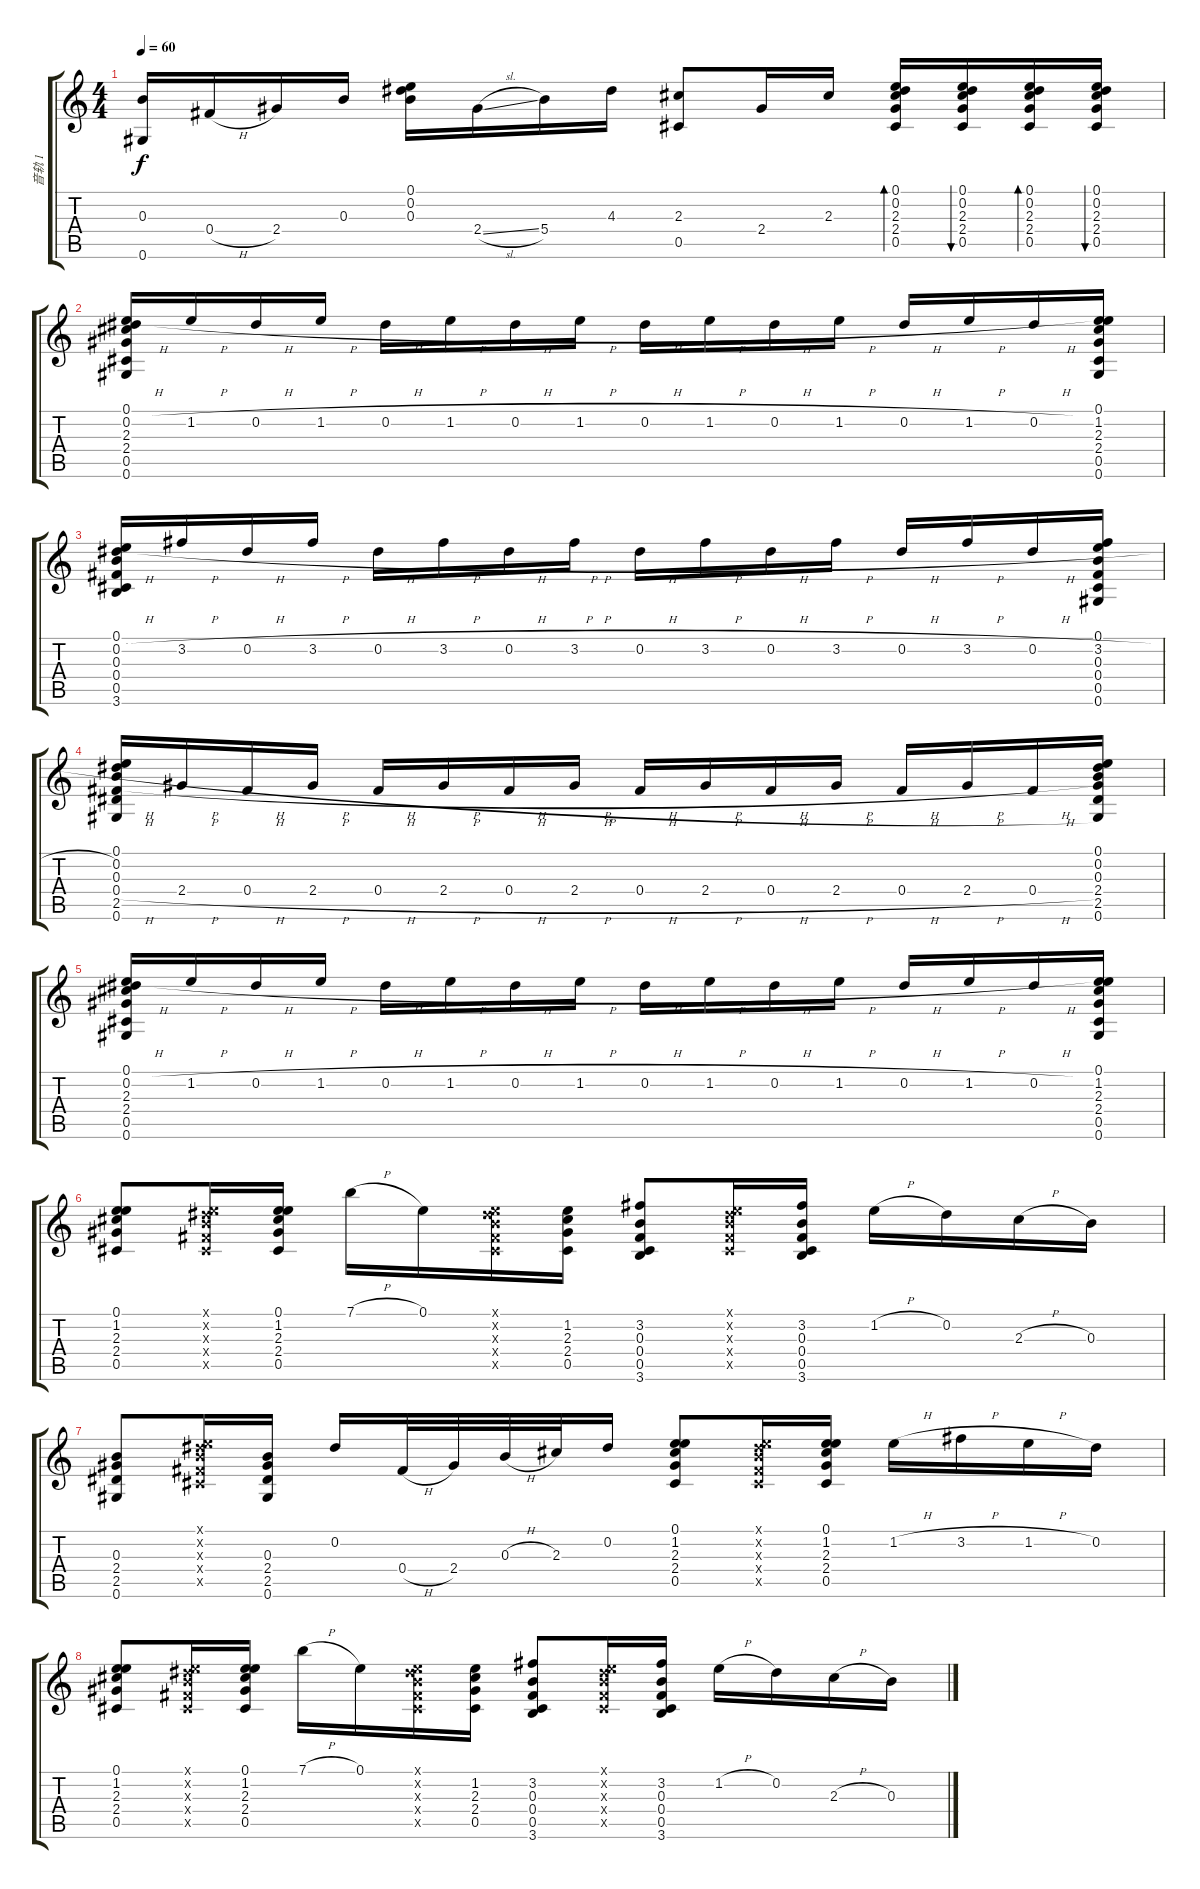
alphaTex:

\track ("音轨 1" "音轨 1") {instrument acousticguitarsteel}
\staff {score tabs}
\tuning (E4 Eb4 B3 Gb3 Db3 Ab2) {hide}
\ts (4 4)
\tempo 60
\clef g2
\ks c
(0.3 0.6).16{dy f} 0.4{h}.16 2.4.16 0.3.16 (0.1 0.2 0.3).16 2.4{sl}.16 5.4.16 4.3.16 (2.3 0.5).8 2.4.16 2.3.16 (0.1 0.2 2.3 2.4 0.5).16{bd 60} (0.1 0.2 2.3 2.4 0.5).16{bu 60} (0.1 0.2 2.3 2.4 0.5).16{bd 60} (0.1 0.2 2.3 2.4 0.5).16{bu 60} |
(0.1 0.2{h} 2.3 2.4 0.5 0.6).16 1.2{h}.16 0.2{h}.16 1.2{h}.16 0.2{h}.16 1.2{h}.16 0.2{h}.16 1.2{h}.16 0.2{h}.16 1.2{h}.16 0.2{h}.16 1.2{h}.16 0.2{h}.16 1.2{h}.16 0.2{h}.16 (0.1 1.2 2.3 2.4 0.5 0.6).16 |
(0.1 0.2{h} 0.3 0.4 0.5 3.6).16 3.2{h}.16 0.2{h}.16 3.2{h}.16 0.2{h}.16 3.2{h}.16 0.2{h}.16 3.2{h}.16 0.2{h}.16 3.2{h}.16 0.2{h}.16 3.2{h}.16 0.2{h}.16 3.2{h}.16 0.2{h}.16 (0.1 3.2{h} 0.3 0.4 0.5 0.6).16 |
(0.1 0.2 0.3 0.4{h} 2.5 0.6).16 2.4{h}.16 0.4{h}.16 2.4{h}.16 0.4{h}.16 2.4{h}.16 0.4{h}.16 2.4{h}.16 0.4{h}.16 2.4{h}.16 0.4{h}.16 2.4{h}.16 0.4{h}.16 2.4{h}.16 0.4{h}.16 (0.1 0.2 0.3 2.4 2.5 0.6).16 |
(0.1 0.2{h} 2.3 2.4 0.5 0.6).16 1.2{h}.16 0.2{h}.16 1.2{h}.16 0.2{h}.16 1.2{h}.16 0.2{h}.16 1.2{h}.16 0.2{h}.16 1.2{h}.16 0.2{h}.16 1.2{h}.16 0.2{h}.16 1.2{h}.16 0.2{h}.16 (0.1 1.2 2.3 2.4 0.5 0.6).16 |
(0.1 1.2 2.3 2.4 0.5).8 (0.1{x} 0.2{x} 0.3{x} 0.4{x} 0.5{x}).16 (0.1 1.2 2.3 2.4 0.5).16 7.1{h}.16 0.1.16 (0.1{x} 0.2{x} 0.3{x} 0.4{x} 0.5{x}).16 (1.2 2.3 2.4 0.5).16 (3.2 0.3 0.4 0.5 3.6).8 (0.1{x} 0.2{x} 0.3{x} 0.4{x} 0.5{x}).16 (3.2 0.3 0.4 0.5 3.6).16 1.2{h}.16 0.2.16 2.3{h}.16 0.3.16 |
(0.3 2.4 2.5 0.6).8 (0.1{x} 0.2{x} 0.3{x} 0.4{x} 0.5{x}).16 (0.3 2.4 2.5 0.6).16 0.2.16 0.4{h}.32 2.4.32 0.3{h}.32 2.3.32 0.2.16 (0.1 1.2 2.3 2.4 0.5).8 (0.1{x} 0.2{x} 0.3{x} 0.4{x} 0.5{x}).16 (0.1 1.2 2.3 2.4 0.5).16 1.2{h}.16 3.2{h}.16 1.2{h}.16 0.2.16 |
(0.1 1.2 2.3 2.4 0.5).8 (0.1{x} 0.2{x} 0.3{x} 0.4{x} 0.5{x}).16 (0.1 1.2 2.3 2.4 0.5).16 7.1{h}.16 0.1.16 (0.1{x} 0.2{x} 0.3{x} 0.4{x} 0.5{x}).16 (1.2 2.3 2.4 0.5).16 (3.2 0.3 0.4 0.5 3.6).8 (0.1{x} 0.2{x} 0.3{x} 0.4{x} 0.5{x}).16 (3.2 0.3 0.4 0.5 3.6).16 1.2{h}.16 0.2.16 2.3{h}.16 0.3.16
